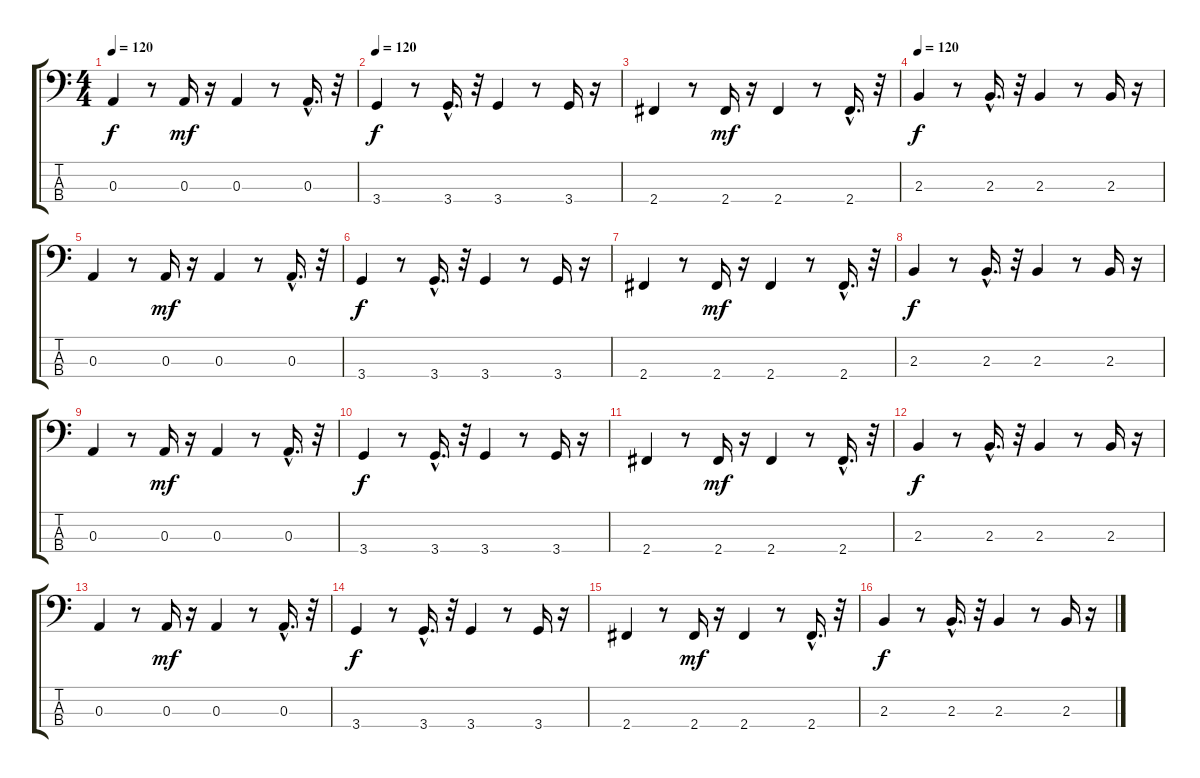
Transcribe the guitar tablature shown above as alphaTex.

\track "" {instrument electricbassfinger}
\staff {score tabs}
\tuning (G2 D2 A1 E1) {hide}
\ts (4 4)
\tempo 120
\clef f4
\ks c
0.3.4{dy f} r.8 0.3.16{dy mf} r.16 0.3.4 r.8 0.3{hac}.16{d} r.32 |
\tempo 120
3.4.4{dy f} r.8 3.4{hac}.16{d} r.32 3.4.4 r.8 3.4.16 r.16 |
2.4.4 r.8 2.4.16{dy mf} r.16 2.4.4 r.8 2.4{hac}.16{d} r.32 |
\tempo 120
2.3.4{dy f} r.8 2.3{hac}.16{d} r.32 2.3.4 r.8 2.3.16 r.16 |
0.3.4 r.8 0.3.16{dy mf} r.16 0.3.4 r.8 0.3{hac}.16{d} r.32 |
3.4.4{dy f} r.8 3.4{hac}.16{d} r.32 3.4.4 r.8 3.4.16 r.16 |
2.4.4 r.8 2.4.16{dy mf} r.16 2.4.4 r.8 2.4{hac}.16{d} r.32 |
2.3.4{dy f} r.8 2.3{hac}.16{d} r.32 2.3.4 r.8 2.3.16 r.16 |
0.3.4 r.8 0.3.16{dy mf} r.16 0.3.4 r.8 0.3{hac}.16{d} r.32 |
3.4.4{dy f} r.8 3.4{hac}.16{d} r.32 3.4.4 r.8 3.4.16 r.16 |
2.4.4 r.8 2.4.16{dy mf} r.16 2.4.4 r.8 2.4{hac}.16{d} r.32 |
2.3.4{dy f} r.8 2.3{hac}.16{d} r.32 2.3.4 r.8 2.3.16 r.16 |
0.3.4 r.8 0.3.16{dy mf} r.16 0.3.4 r.8 0.3{hac}.16{d} r.32 |
3.4.4{dy f} r.8 3.4{hac}.16{d} r.32 3.4.4 r.8 3.4.16 r.16 |
2.4.4 r.8 2.4.16{dy mf} r.16 2.4.4 r.8 2.4{hac}.16{d} r.32 |
2.3.4{dy f} r.8 2.3{hac}.16{d} r.32 2.3.4 r.8 2.3.16 r.16
